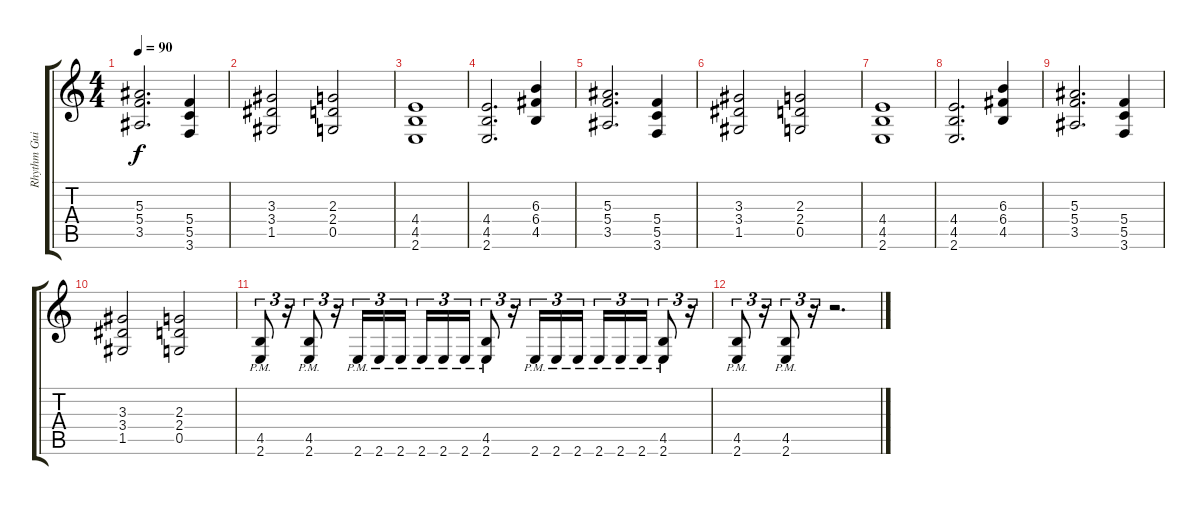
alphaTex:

\track ("Rhythm Guitar (6string)" "Rhythm Gui") {instrument distortionguitar}
\staff {score tabs}
\tuning (D4 A3 F3 C3 G2 D2) {hide}
\ts (4 4)
\tempo 90
\clef g2
\ks c
(5.3 5.4 3.5).2{d dy f} (5.4 5.5 3.6).4 |
(3.3 3.4 1.5).2 (2.3 2.4 0.5).2 |
(4.4 4.5 2.6).1 |
(4.4 4.5 2.6).2{d} (6.3 6.4 4.5).4 |
(5.3 5.4 3.5).2{d} (5.4 5.5 3.6).4 |
(3.3 3.4 1.5).2 (2.3 2.4 0.5).2 |
(4.4 4.5 2.6).1 |
(4.4 4.5 2.6).2{d} (6.3 6.4 4.5).4 |
(5.3 5.4 3.5).2{d} (5.4 5.5 3.6).4 |
(3.3 3.4 1.5).2 (2.3 2.4 0.5).2 |
(4.5{pm} 2.6{pm}).8{tu (3 2)} r.16{tu (3 2)} (4.5{pm} 2.6{pm}).8{tu (3 2)} r.16{tu (3 2)} 2.6{pm}.16{tu (3 2)} 2.6{pm}.16{tu (3 2)} 2.6{pm}.16{tu (3 2) beam splitsecondary} 2.6{pm}.16{tu (3 2)} 2.6{pm}.16{tu (3 2)} 2.6{pm}.16{tu (3 2)} (4.5{pm} 2.6{pm}).8{tu (3 2)} r.16{tu (3 2)} 2.6{pm}.16{tu (3 2)} 2.6{pm}.16{tu (3 2)} 2.6{pm}.16{tu (3 2)} 2.6{pm}.16{tu (3 2)} 2.6{pm}.16{tu (3 2)} 2.6{pm}.16{tu (3 2)} (4.5{pm} 2.6{pm}).8{tu (3 2)} r.16{tu (3 2)} |
(4.5{pm} 2.6{pm}).8{tu (3 2)} r.16{tu (3 2)} (4.5{pm} 2.6{pm}).8{tu (3 2)} r.16{tu (3 2)} r.2{d}
